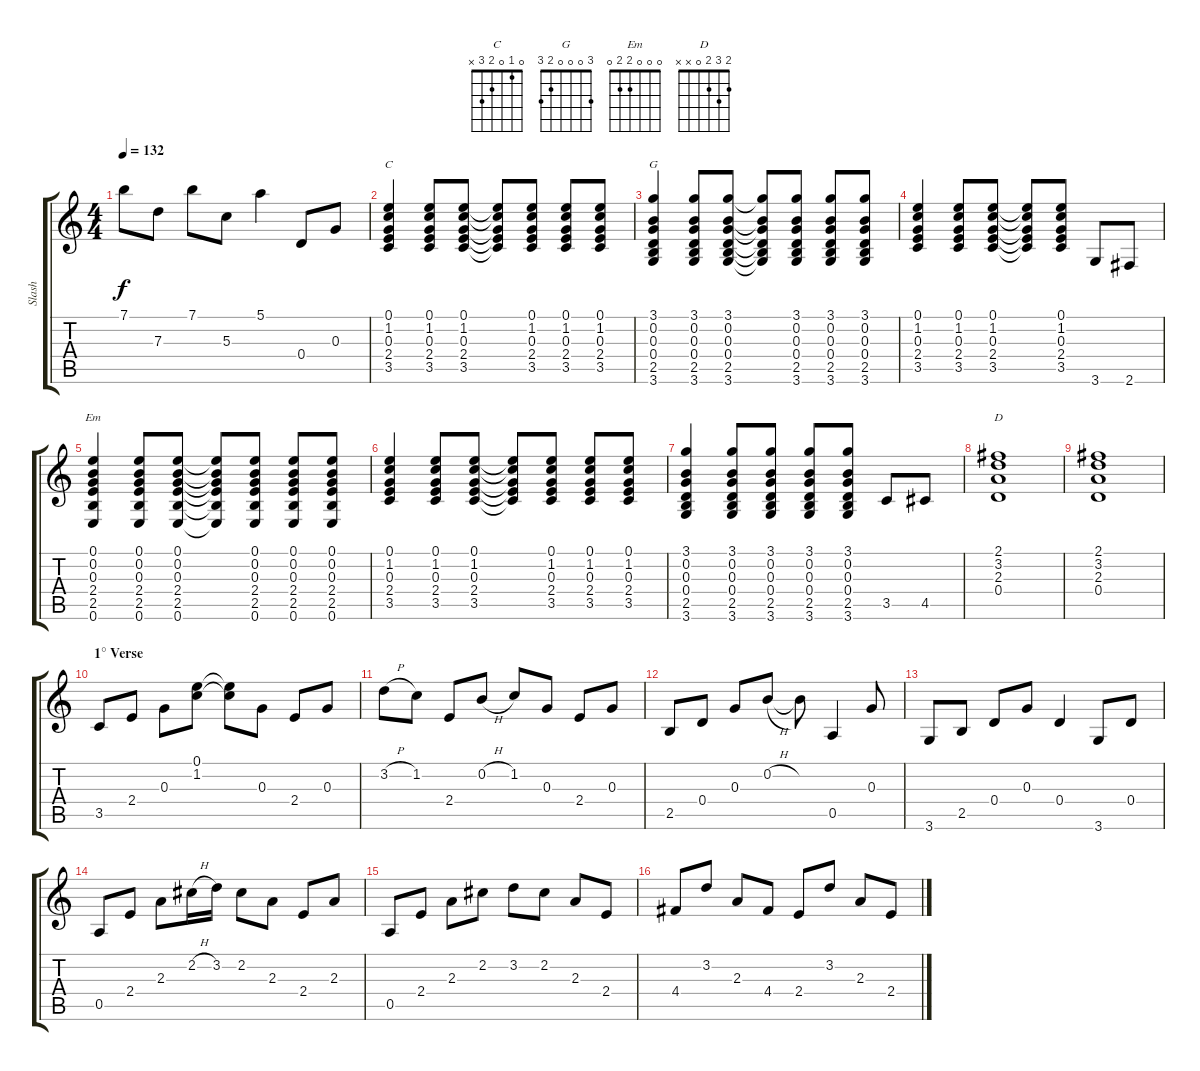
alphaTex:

\track ("Slash" "Slash") {instrument electricguitarjazz}
\staff {score tabs}
\tuning (E4 B3 G3 D3 A2 E2) {hide}
\chord ("C" 0 1 0 2 3 x)
\chord ("G" 3 0 0 0 2 3)
\chord ("Em" 0 0 0 2 2 0)
\chord ("D" 2 3 2 0 x x)
\ts (4 4)
\tempo 132
\clef g2
\ks c
7.1{t}.8{dy f} 7.3.8 7.1.8 5.3.8 5.1.4 0.4.8 0.3.8 |
(0.1 1.2 0.3 2.4 3.5).4{ch "C"} (0.1 1.2 0.3 2.4 3.5).8 (0.1 1.2 0.3 2.4 3.5).8 (0.1{t} 1.2{t} 0.3{t} 2.4{t} 3.5{t}).8 (0.1 1.2 0.3 2.4 3.5).8 (0.1 1.2 0.3 2.4 3.5).8 (0.1 1.2 0.3 2.4 3.5).8 |
(3.1 0.2 0.3 0.4 2.5 3.6).4{ch "G"} (3.1 0.2 0.3 0.4 2.5 3.6).8 (3.1 0.2 0.3 0.4 2.5 3.6).8 (3.1{t} 0.2{t} 0.3{t} 0.4{t} 2.5{t} 3.6{t}).8 (3.1 0.2 0.3 0.4 2.5 3.6).8 (3.1 0.2 0.3 0.4 2.5 3.6).8 (3.1 0.2 0.3 0.4 2.5 3.6).8 |
(0.1 1.2 0.3 2.4 3.5).4 (0.1 1.2 0.3 2.4 3.5).8 (0.1 1.2 0.3 2.4 3.5).8 (0.1{t} 1.2{t} 0.3{t} 2.4{t} 3.5{t}).8 (0.1 1.2 0.3 2.4 3.5).8 3.6.8 2.6.8 |
(0.1 0.2 0.3 2.4 2.5 0.6).4{ch "Em"} (0.1 0.2 0.3 2.4 2.5 0.6).8 (0.1 0.2 0.3 2.4 2.5 0.6).8 (0.1{t} 0.2{t} 0.3{t} 2.4{t} 2.5{t} 0.6{t}).8 (0.1 0.2 0.3 2.4 2.5 0.6).8 (0.1 0.2 0.3 2.4 2.5 0.6).8 (0.1 0.2 0.3 2.4 2.5 0.6).8 |
(0.1 1.2 0.3 2.4 3.5).4 (0.1 1.2 0.3 2.4 3.5).8 (0.1 1.2 0.3 2.4 3.5).8 (0.1{t} 1.2{t} 0.3{t} 2.4{t} 3.5{t}).8 (0.1 1.2 0.3 2.4 3.5).8 (0.1 1.2 0.3 2.4 3.5).8 (0.1 1.2 0.3 2.4 3.5).8 |
(3.1 0.2 0.3 0.4 2.5 3.6).4 (3.1 0.2 0.3 0.4 2.5 3.6).8 (3.1 0.2 0.3 0.4 2.5 3.6).8 (3.1 0.2 0.3 0.4 2.5 3.6).8 (3.1 0.2 0.3 0.4 2.5 3.6).8 3.5.8 4.5.8 |
(2.1 3.2 2.3 0.4).1{ch "D"} |
(2.1 3.2 2.3 0.4).1 |
\section ("" "1° Verse")
3.5.8{volume 10} 2.4.8 0.3.8 (0.1 1.2).8 (0.1{t} 1.2{t}).8 0.3.8 2.4.8 0.3.8 |
3.2{h}.8 1.2.8 2.4.8 0.2{h}.8 1.2.8 0.3.8 2.4.8 0.3.8 |
2.5.8 0.4.8 0.3.8 0.2{h}.8 0.2{t}.8 0.5.4 0.3.8 |
3.6.8 2.5.8 0.4.8 0.3.8 0.4.4 3.6.8 0.4.8 |
0.5.8 2.4.8 2.3.8 2.2{h}.16 3.2.16 2.2.8 2.3.8 2.4.8 2.3.8 |
0.5.8 2.4.8 2.3.8 2.2.8 3.2.8 2.2.8 2.3.8 2.4.8 |
4.4.8 3.2.8 2.3.8 4.4.8 2.4.8 3.2.8 2.3.8 2.4.8
